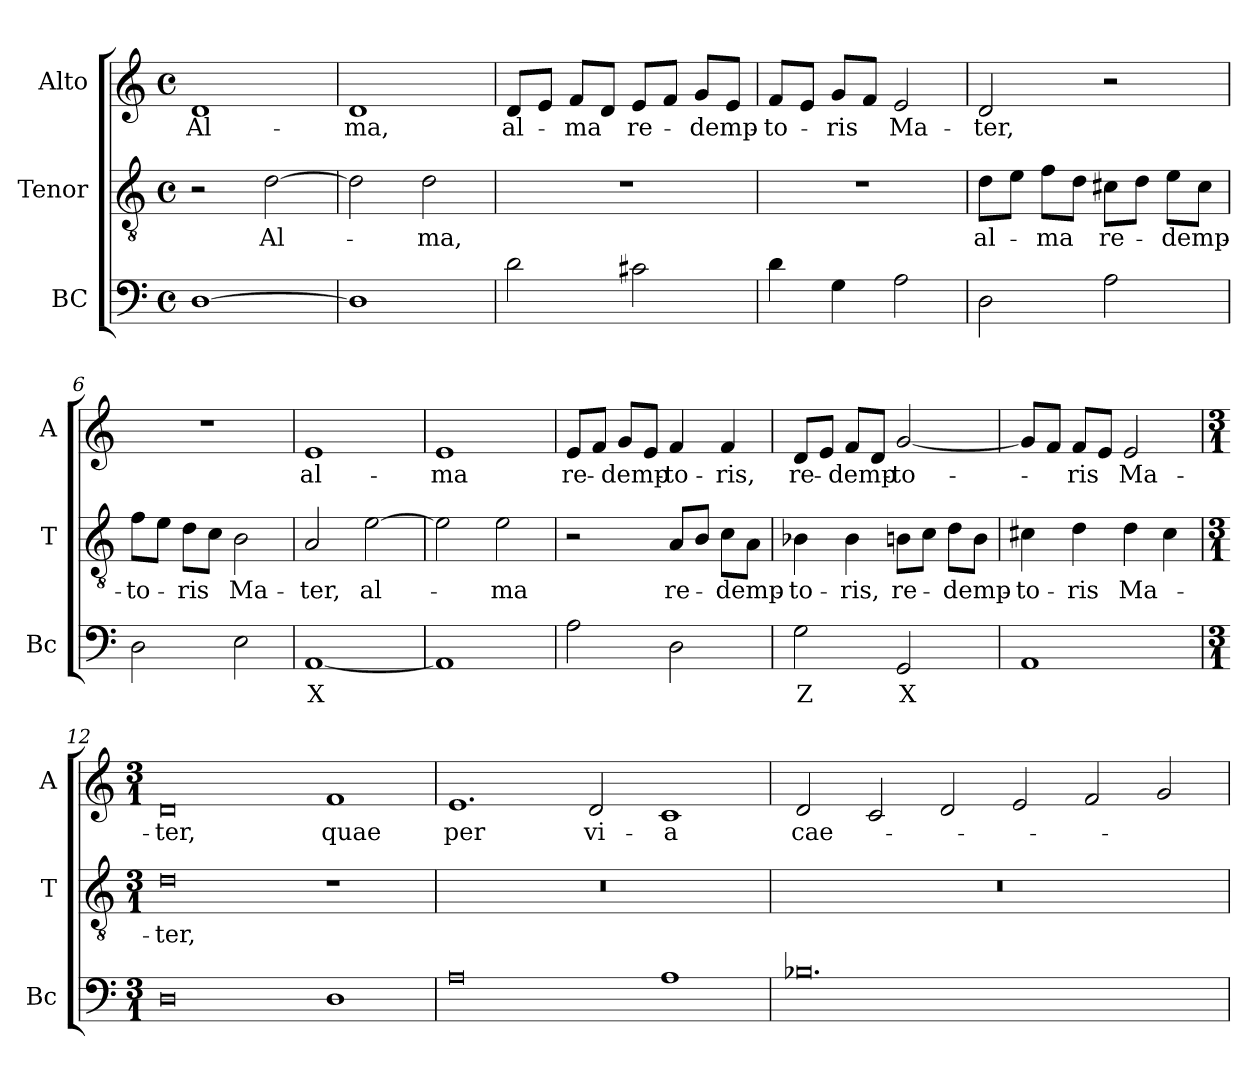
**kern	**text	**kern	**text	**kern	**text
*part3	*part3	*part2	*part2	*part1	*part1
*staff3	*staff3	*staff2	*staff2	*staff1	*staff1
*I"BC	*	*I"Tenor	*	*I"Alto	*
*I'Bc	*	*I'T	*	*I'A	*
*clefF4	*	*clefGv2	*	*clefG2	*
*k[]	*	*k[]	*	*k[]	*
*C:	*	*C:	*	*C:	*
*M4/4	*	*M4/4	*	*M4/4	*
*met(c)	*	*met(c)	*	*met(c)	*
=1	=1	=1	=1	=1	=1
!	!	!	!	!	!LO:LY:b
[1D	.	2r	.	1d	Al-
!	!	!	!LO:LY:b	!	!
.	.	[2d\	Al-	.	.
=2	=2	=2	=2	=2	=2
!	!	!	!	!	!LO:LY:b
1D]	.	2d\]	.	1d	-ma,
!	!	!	!LO:LY:b	!	!
.	.	2d\	-ma,	.	.
=3	=3	=3	=3	=3	=3
!	!	!	!	!	!LO:LY:b
2d\	.	1r	.	8d/L	al-
.	.	.	.	8e/J	.
!	!	!	!	!	!LO:LY:b
.	.	.	.	8f/L	-ma
.	.	.	.	8d/J	.
!	!	!	!	!	!LO:LY:b
2c#X\	.	.	.	8e/L	re-
.	.	.	.	8f/J	.
!	!	!	!	!	!LO:LY:b
.	.	.	.	8g/L	-demp-
.	.	.	.	8e/J	.
=4	=4	=4	=4	=4	=4
!	!	!	!	!	!LO:LY:b
4d\	.	1r	.	8f/L	-to-
.	.	.	.	8e/J	.
!	!	!	!	!	!LO:LY:b
4G\	.	.	.	8g/L	-ris
.	.	.	.	8f/J	.
!	!	!	!	!	!LO:LY:b
2A\	.	.	.	2e/	Ma-
=5	=5	=5	=5	=5	=5
!	!	!	!LO:LY:b	!	!LO:LY:b
2D\	.	8d\L	al-	2d/	-ter,
.	.	8e\J	.	.	.
!	!	!	!LO:LY:b	!	!
.	.	8f\L	-ma	.	.
.	.	8d\J	.	.	.
!	!	!	!LO:LY:b	!	!
2A\	.	8c#X\L	re-	2r	.
.	.	8d\J	.	.	.
!	!	!	!LO:LY:b	!	!
.	.	8e\L	-demp-	.	.
.	.	8c#\J	.	.	.
=6	=6	=6	=6	=6	=6
!	!	!	!LO:LY:b	!	!
2D\	.	8f\L	-to-	1r	.
.	.	8e\J	.	.	.
!	!	!	!LO:LY:b	!	!
.	.	8d\L	-ris	.	.
.	.	8c\J	.	.	.
!	!	!	!LO:LY:b	!	!
2E\	.	2B\	Ma-	.	.
!!LO:LB:g=z
=7	=7	=7	=7	=7	=7
!	!LO:LY:b	!	!LO:LY:b	!	!LO:LY:b
[1AA	X	2A/	-ter,	1e	al-
!	!	!	!LO:LY:b	!	!
.	.	[2e\	al-	.	.
=8	=8	=8	=8	=8	=8
!	!	!	!	!	!LO:LY:b
1AA]	.	2e\]	.	1e	-ma
!	!	!	!LO:LY:b	!	!
.	.	2e\	-ma	.	.
=9	=9	=9	=9	=9	=9
!	!	!	!	!	!LO:LY:b
2A\	.	2r	.	8e/L	re-
.	.	.	.	8f/J	.
!	!	!	!	!	!LO:LY:b
.	.	.	.	8g/L	-demp-
.	.	.	.	8e/J	.
!	!	!	!LO:LY:b	!	!LO:LY:b
2D\	.	8A/L	re-	4f/	-to-
.	.	8B/J	.	.	.
!	!	!	!LO:LY:b	!	!LO:LY:b
.	.	8c\L	-demp-	4f/	-ris,
.	.	8A\J	.	.	.
=10	=10	=10	=10	=10	=10
!	!LO:LY:b	!	!LO:LY:b	!	!LO:LY:b
2G\	Z	4B-X\	-to-	8d/L	re-
.	.	.	.	8e/J	.
!	!	!	!LO:LY:b	!	!LO:LY:b
.	.	4B-\	-ris,	8f/L	-demp-
.	.	.	.	8d/J	.
!	!LO:LY:b	!	!LO:LY:b	!	!LO:LY:b
2GG/	X	8B\L	re-	[2g/	-to-
.	.	8c\J	.	.	.
!	!	!	!LO:LY:b	!	!
.	.	8d\L	-demp-	.	.
.	.	8B\J	.	.	.
=11	=11	=11	=11	=11	=11
!	!	!	!LO:LY:b	!	!
1AA	.	4c#X\	-to-	8g/L]	.
.	.	.	.	8f/J	.
!	!	!	!LO:LY:b	!	!LO:LY:b
.	.	4d\	-ris	8f/L	-ris
.	.	.	.	8e/J	.
!	!	!	!LO:LY:b	!	!LO:LY:b
.	.	4d\	Ma-	2e/	Ma-
.	.	4c#\	.	.	.
!!LO:LB:g=z
=12	=12	=12	=12	=12	=12
*M3/1	*	*M3/1	*	*M3/1	*
!	!	!	!LO:LY:b	!	!LO:LY:b
0D	.	0d	-ter,	0d	-ter,
!	!	!	!	!	!LO:LY:b
1D	.	1r	.	1f	quae
=13	=13	=13	=13	=13	=13
!	!	!	!	!	!LO:LY:b
0A	.	0.r	.	1.e	per
!	!	!	!	!	!LO:LY:b
.	.	.	.	2d/	vi-
!	!	!	!	!	!LO:LY:b
1A	.	.	.	1c	-a
=14	=14	=14	=14	=14	=14
!	!	!	!	!	!LO:LY:b
0.B-X	.	0.r	.	2d/	cae-
.	.	.	.	2c/	.
.	.	.	.	2d/	.
.	.	.	.	2e/	.
.	.	.	.	2f/	.
.	.	.	.	2g/	.
=	=	=	=	=	=
*-	*-	*-	*-	*-	*-
